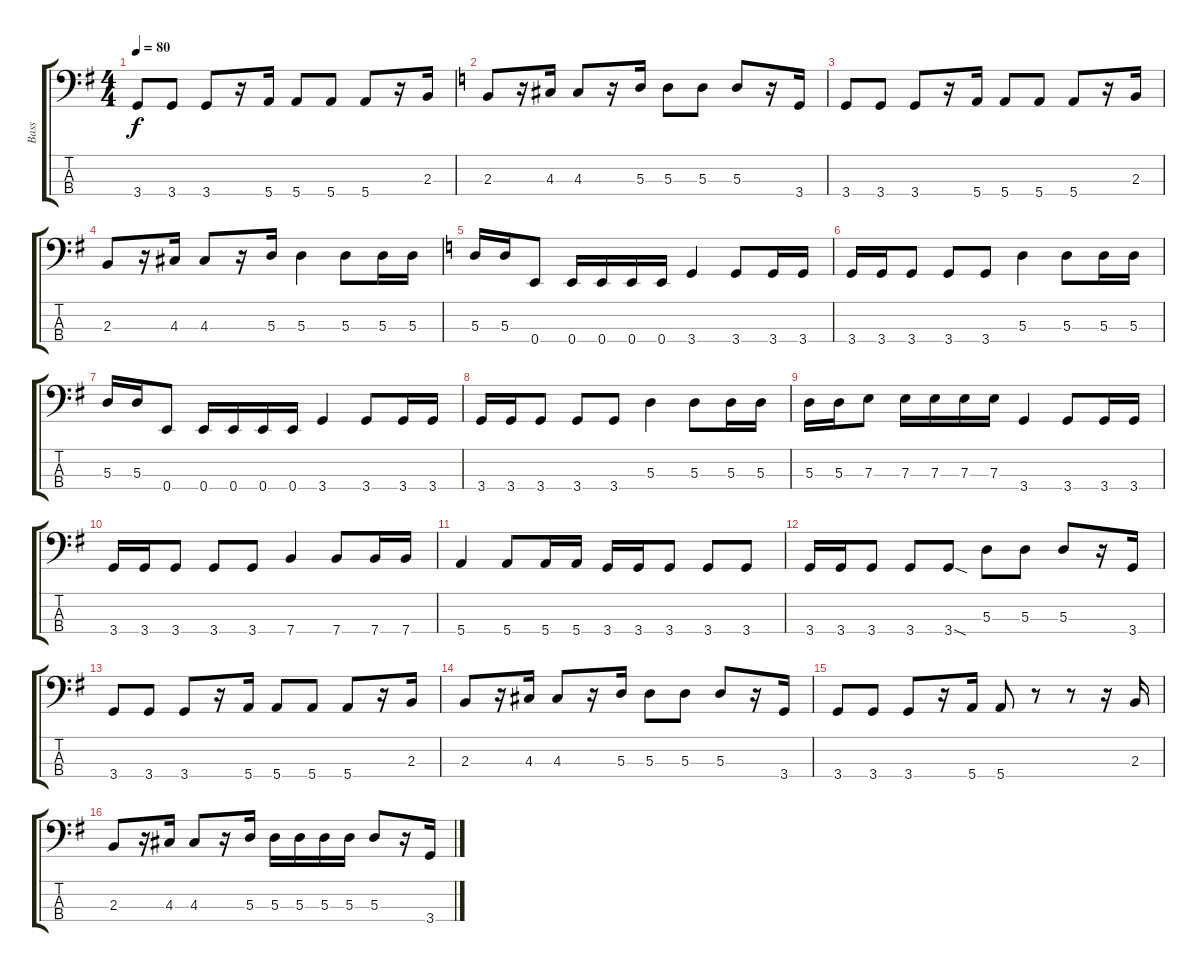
\track ("Bass" "Bass") {instrument electricbasspick}
\staff {score tabs}
\tuning (G2 D2 A1 E1) {hide}
\ts (4 4)
\tempo 80
\clef f4
\ks eminor
3.4.8{dy f} 3.4.8 3.4.8 r.16 5.4.16 5.4.8 5.4.8 5.4.8 r.16 2.3.16 |
\ks c
2.3.8 r.16 4.3.16 4.3.8 r.16 5.3.16 5.3.8 5.3.8 5.3.8 r.16 3.4.16 |
3.4.8 3.4.8 3.4.8 r.16 5.4.16 5.4.8 5.4.8 5.4.8 r.16 2.3.16 |
\ks eminor
2.3.8 r.16 4.3.16 4.3.8 r.16 5.3.16 5.3.4 5.3.8 5.3.16 5.3.16 |
\ks c
5.3.16 5.3.16 0.4.8 0.4.16 0.4.16 0.4.16 0.4.16 3.4.4 3.4.8 3.4.16 3.4.16 |
3.4.16 3.4.16 3.4.8 3.4.8 3.4.8 5.3.4 5.3.8 5.3.16 5.3.16 |
\ks eminor
5.3.16 5.3.16 0.4.8 0.4.16 0.4.16 0.4.16 0.4.16 3.4.4 3.4.8 3.4.16 3.4.16 |
3.4.16 3.4.16 3.4.8 3.4.8 3.4.8 5.3.4 5.3.8 5.3.16 5.3.16 |
5.3.16 5.3.16 7.3.8 7.3.16 7.3.16 7.3.16 7.3.16 3.4.4 3.4.8 3.4.16 3.4.16 |
3.4.16 3.4.16 3.4.8 3.4.8 3.4.8 7.4.4 7.4.8 7.4.16 7.4.16 |
5.4.4 5.4.8 5.4.16 5.4.16 3.4.16 3.4.16 3.4.8 3.4.8 3.4.8 |
3.4.16 3.4.16 3.4.8 3.4.8 3.4{sod}.8 5.3.8 5.3.8 5.3.8 r.16 3.4.16 |
3.4.8 3.4.8 3.4.8 r.16 5.4.16 5.4.8 5.4.8 5.4.8 r.16 2.3.16 |
2.3.8 r.16 4.3.16 4.3.8 r.16 5.3.16 5.3.8 5.3.8 5.3.8 r.16 3.4.16 |
3.4.8 3.4.8 3.4.8 r.16 5.4.16 5.4.8 r.8 r.8 r.16 2.3.16 |
2.3.8 r.16 4.3.16 4.3.8 r.16 5.3.16 5.3.16 5.3.16 5.3.16 5.3.16 5.3.8 r.16 3.4.16
